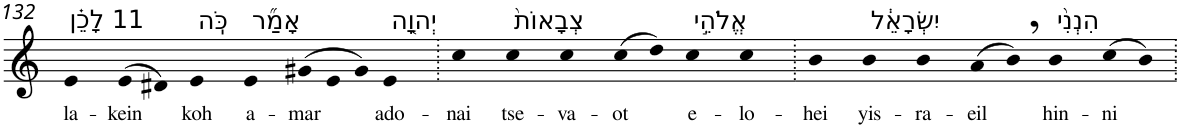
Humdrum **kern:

**kern	**text
*part1	*part1
*staff1	*staff1
*I"Piano	*
*I'Pno	*
!!LO:PB:g=z
*clefG2	*
*k[]	*
=132	=132
!LO:TX:a:t=11 לָכֵ֗ן	!
!	!LO:LY:b
4e	la-
!	!LO:LY:b
(>8e	-kein
8d#X)	.
!LO:TX:a:t=כֹּֽה	!
!	!LO:LY:b
4e	koh
!LO:TX:a:t=אָמַ֞ר	!
!	!LO:LY:b
4e	a-
*Xtuplet	*
!	!LO:LY:b
(>12g#X	-mar
12e	.
12g#)	.
!LO:TX:a:t=יְהוָ֤ה	!
!	!LO:LY:b
4e	ado-
=133.	=133.
!	!LO:LY:b
4cc	-nai
!LO:TX:a:t=צְבָאוֹת֙	!
!	!LO:LY:b
4cc	tse-
!	!LO:LY:b
4cc	-va-
!	!LO:LY:b
(>8cc	-ot
8dd)	.
!LO:TX:a:t=אֱלֹהֵ֣י	!
!	!LO:LY:b
4cc	e-
!	!LO:LY:b
4cc	-lo-
=134.	=134.
!	!LO:LY:b
4b	-hei
!LO:TX:a:t=יִשְׂרָאֵ֔ל	!
!	!LO:LY:b
4b	yis-
!	!LO:LY:b
4b	-ra-
!	!LO:LY:b
(>8a	-eil
8b,)	.
!LO:TX:a:t=הִנְנִ֨י	!
!	!LO:LY:b
4b	hin-
!	!LO:LY:b
(>8cc	-ni
8b)	.
=.	=.
*-	*-
